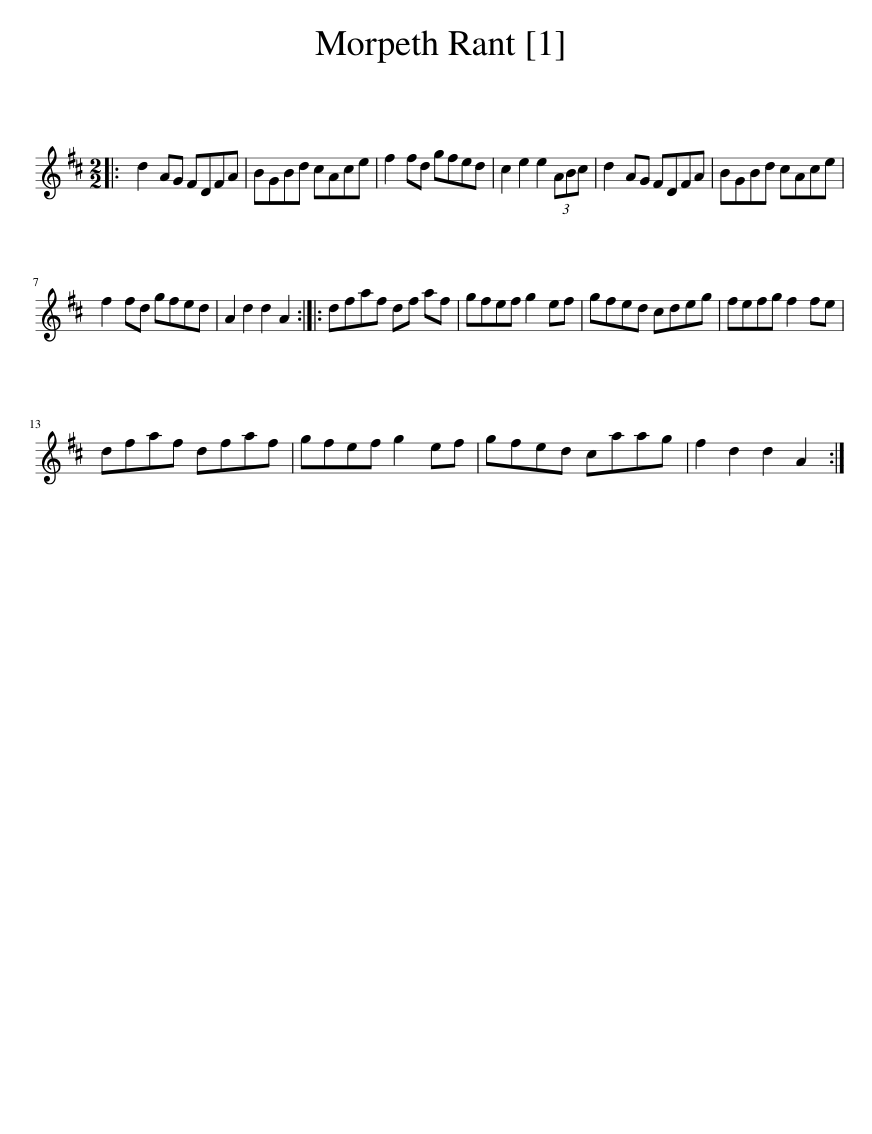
X:1
L:1/8
M:2/2
I:linebreak $
K:D
V:1 treble
V:1
|: d2 AG FDFA | BGBd cAce | f2 fd gfed | c2 e2 e2 (3ABc | d2 AG FDFA | %5
 BGBd cAce |$ f2 fd gfed | A2 d2 d2 A2 :: dfaf df af | gfef g2 ef | %10
 gfed cdeg | fefg f2 fe |$ dfaf dfaf | gfef g2 ef | gfed caag | %15
 f2 d2 d2 A2 :| %16
